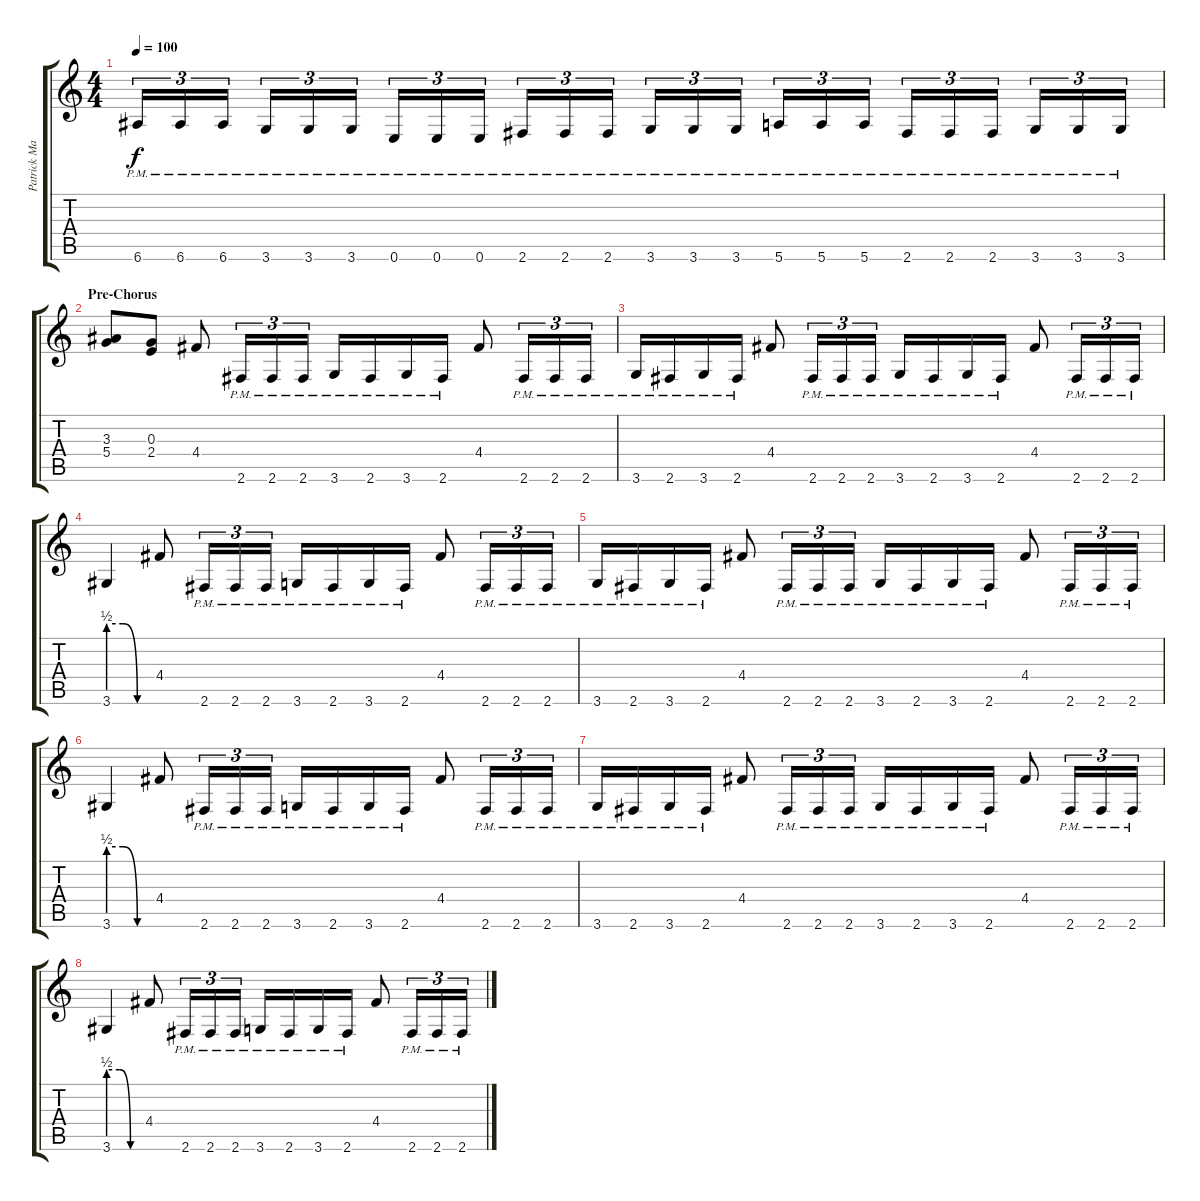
\track ("Patrick Mameli (lead)" "Patrick Ma") {instrument distortionguitar}
\staff {score tabs}
\tuning (E4 B3 G3 D3 A2 E2) {hide}
\ts (4 4)
\tempo 100
\clef g2
\ks c
6.6{pm}.16{tu (3 2) dy f} 6.6{pm}.16{tu (3 2)} 6.6{pm}.16{tu (3 2)} 3.6{pm}.16{tu (3 2)} 3.6{pm}.16{tu (3 2)} 3.6{pm}.16{tu (3 2)} 0.6{pm}.16{tu (3 2)} 0.6{pm}.16{tu (3 2)} 0.6{pm}.16{tu (3 2)} 2.6{pm}.16{tu (3 2)} 2.6{pm}.16{tu (3 2)} 2.6{pm}.16{tu (3 2)} 3.6{pm}.16{tu (3 2)} 3.6{pm}.16{tu (3 2)} 3.6{pm}.16{tu (3 2)} 5.6{pm}.16{tu (3 2)} 5.6{pm}.16{tu (3 2)} 5.6{pm}.16{tu (3 2)} 2.6{pm}.16{tu (3 2)} 2.6{pm}.16{tu (3 2)} 2.6{pm}.16{tu (3 2)} 3.6{pm}.16{tu (3 2)} 3.6{pm}.16{tu (3 2)} 3.6{pm}.16{tu (3 2)} |
\section ("" "Pre-Chorus")
(3.3 5.4).8 (0.3 2.4).8 4.4.8 2.6{pm}.16{tu (3 2)} 2.6{pm}.16{tu (3 2)} 2.6{pm}.16{tu (3 2)} 3.6{pm}.16 2.6{pm}.16 3.6{pm}.16 2.6{pm}.16 4.4.8 2.6{pm}.16{tu (3 2)} 2.6{pm}.16{tu (3 2)} 2.6{pm}.16{tu (3 2)} |
3.6{pm}.16 2.6{pm}.16 3.6{pm}.16 2.6{pm}.16 4.4.8 2.6{pm}.16{tu (3 2)} 2.6{pm}.16{tu (3 2)} 2.6{pm}.16{tu (3 2)} 3.6{pm}.16 2.6{pm}.16 3.6{pm}.16 2.6{pm}.16 4.4.8 2.6{pm}.16{tu (3 2)} 2.6{pm}.16{tu (3 2)} 2.6{pm}.16{tu (3 2)} |
3.6{be (custom 0 2 20 2 40 0 60 0)}.4 4.4.8 2.6{pm}.16{tu (3 2)} 2.6{pm}.16{tu (3 2)} 2.6{pm}.16{tu (3 2)} 3.6{pm}.16 2.6{pm}.16 3.6{pm}.16 2.6{pm}.16 4.4.8 2.6{pm}.16{tu (3 2)} 2.6{pm}.16{tu (3 2)} 2.6{pm}.16{tu (3 2)} |
3.6{pm}.16 2.6{pm}.16 3.6{pm}.16 2.6{pm}.16 4.4.8 2.6{pm}.16{tu (3 2)} 2.6{pm}.16{tu (3 2)} 2.6{pm}.16{tu (3 2)} 3.6{pm}.16 2.6{pm}.16 3.6{pm}.16 2.6{pm}.16 4.4.8 2.6{pm}.16{tu (3 2)} 2.6{pm}.16{tu (3 2)} 2.6{pm}.16{tu (3 2)} |
3.6{be (custom 0 2 20 2 40 0 60 0)}.4 4.4.8 2.6{pm}.16{tu (3 2)} 2.6{pm}.16{tu (3 2)} 2.6{pm}.16{tu (3 2)} 3.6{pm}.16 2.6{pm}.16 3.6{pm}.16 2.6{pm}.16 4.4.8 2.6{pm}.16{tu (3 2)} 2.6{pm}.16{tu (3 2)} 2.6{pm}.16{tu (3 2)} |
3.6{pm}.16 2.6{pm}.16 3.6{pm}.16 2.6{pm}.16 4.4.8 2.6{pm}.16{tu (3 2)} 2.6{pm}.16{tu (3 2)} 2.6{pm}.16{tu (3 2)} 3.6{pm}.16 2.6{pm}.16 3.6{pm}.16 2.6{pm}.16 4.4.8 2.6{pm}.16{tu (3 2)} 2.6{pm}.16{tu (3 2)} 2.6{pm}.16{tu (3 2)} |
3.6{be (custom 0 2 20 2 40 0 60 0)}.4 4.4.8 2.6{pm}.16{tu (3 2)} 2.6{pm}.16{tu (3 2)} 2.6{pm}.16{tu (3 2)} 3.6{pm}.16 2.6{pm}.16 3.6{pm}.16 2.6{pm}.16 4.4.8 2.6{pm}.16{tu (3 2)} 2.6{pm}.16{tu (3 2)} 2.6{pm}.16{tu (3 2)}
